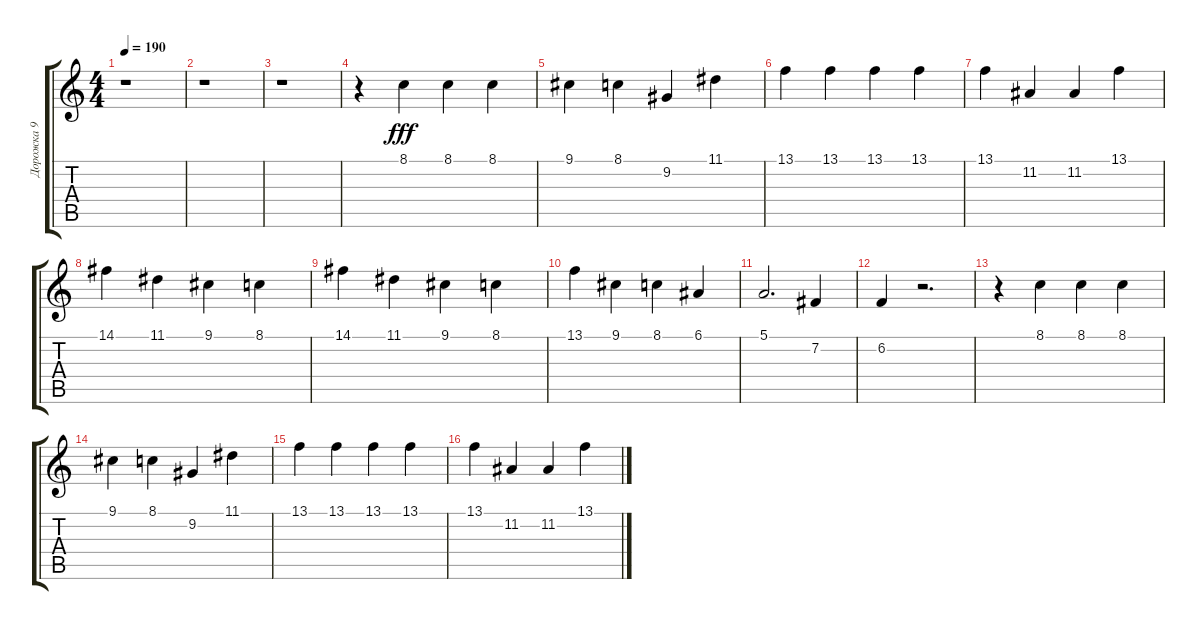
\track ("Дорожка 9" "Дорожка 9") {instrument piccolo}
\staff {score tabs}
\tuning (E4 B3 G3 D3 A2 E2) {hide}
\ts (4 4)
\tempo 190
\clef g2
\ks c
r.1{dy fff} |
r.1 |
r.1 |
r.4 8.1.4 8.1.4 8.1.4 |
9.1.4 8.1.4 9.2.4 11.1.4 |
13.1.4 13.1.4 13.1.4 13.1.4 |
13.1.4 11.2.4 11.2.4 13.1.4 |
14.1.4 11.1.4 9.1.4 8.1.4 |
14.1.4 11.1.4 9.1.4 8.1.4 |
13.1.4 9.1.4 8.1.4 6.1.4 |
5.1.2{d} 7.2.4 |
6.2.4 r.2{d} |
r.4 8.1.4 8.1.4 8.1.4 |
9.1.4 8.1.4 9.2.4 11.1.4 |
13.1.4 13.1.4 13.1.4 13.1.4 |
13.1.4 11.2.4 11.2.4 13.1.4
